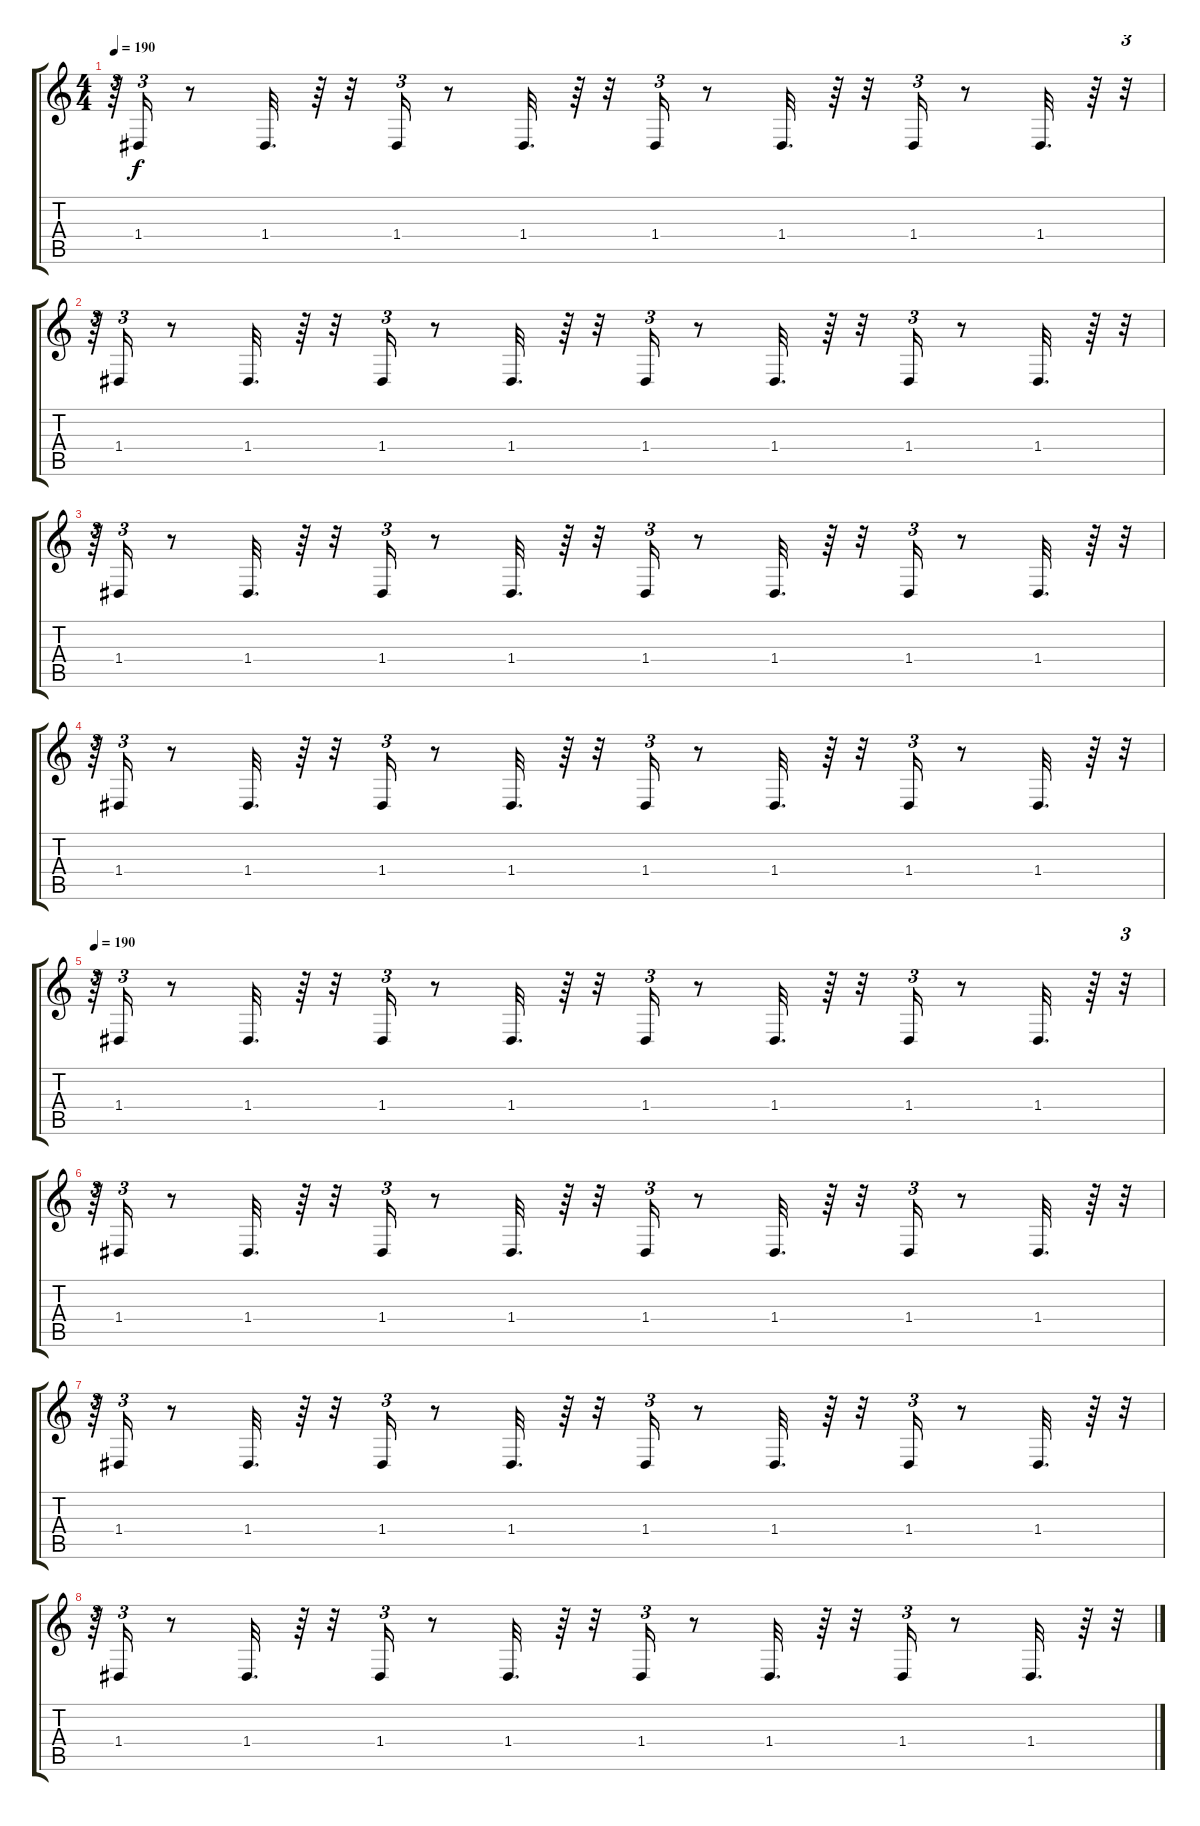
\track "" {instrument acousticgrandpiano}
\staff {score tabs}
\tuning (E4 B3 G3 D3 A2 E2) {hide}
\ts (4 4)
\tempo 190
\clef g2
\ks c
r.64{tu (3 2) dy f} 1.4.16{tu (3 2)} r.8 1.4.32{d} r.64 r.32 1.4.16{tu (3 2)} r.8 1.4.32{d} r.64 r.32 1.4.16{tu (3 2)} r.8 1.4.32{d} r.64 r.32 1.4.16{tu (3 2)} r.8 1.4.32{d} r.64 r.32{tu (3 2)} |
r.64{tu (3 2)} 1.4.16{tu (3 2)} r.8 1.4.32{d} r.64 r.32 1.4.16{tu (3 2)} r.8 1.4.32{d} r.64 r.32 1.4.16{tu (3 2)} r.8 1.4.32{d} r.64 r.32 1.4.16{tu (3 2)} r.8 1.4.32{d} r.64 r.32{tu (3 2)} |
r.64{tu (3 2)} 1.4.16{tu (3 2)} r.8 1.4.32{d} r.64 r.32 1.4.16{tu (3 2)} r.8 1.4.32{d} r.64 r.32 1.4.16{tu (3 2)} r.8 1.4.32{d} r.64 r.32 1.4.16{tu (3 2)} r.8 1.4.32{d} r.64 r.32{tu (3 2)} |
r.64{tu (3 2)} 1.4.16{tu (3 2)} r.8 1.4.32{d} r.64 r.32 1.4.16{tu (3 2)} r.8 1.4.32{d} r.64 r.32 1.4.16{tu (3 2)} r.8 1.4.32{d} r.64 r.32 1.4.16{tu (3 2)} r.8 1.4.32{d} r.64 r.32{tu (3 2)} |
\tempo 190
r.64{tu (3 2)} 1.4.16{tu (3 2)} r.8 1.4.32{d} r.64 r.32 1.4.16{tu (3 2)} r.8 1.4.32{d} r.64 r.32 1.4.16{tu (3 2)} r.8 1.4.32{d} r.64 r.32 1.4.16{tu (3 2)} r.8 1.4.32{d} r.64 r.32{tu (3 2)} |
r.64{tu (3 2)} 1.4.16{tu (3 2)} r.8 1.4.32{d} r.64 r.32 1.4.16{tu (3 2)} r.8 1.4.32{d} r.64 r.32 1.4.16{tu (3 2)} r.8 1.4.32{d} r.64 r.32 1.4.16{tu (3 2)} r.8 1.4.32{d} r.64 r.32{tu (3 2)} |
r.64{tu (3 2)} 1.4.16{tu (3 2)} r.8 1.4.32{d} r.64 r.32 1.4.16{tu (3 2)} r.8 1.4.32{d} r.64 r.32 1.4.16{tu (3 2)} r.8 1.4.32{d} r.64 r.32 1.4.16{tu (3 2)} r.8 1.4.32{d} r.64 r.32{tu (3 2)} |
r.64{tu (3 2)} 1.4.16{tu (3 2)} r.8 1.4.32{d} r.64 r.32 1.4.16{tu (3 2)} r.8 1.4.32{d} r.64 r.32 1.4.16{tu (3 2)} r.8 1.4.32{d} r.64 r.32 1.4.16{tu (3 2)} r.8 1.4.32{d} r.64 r.32{tu (3 2)}
